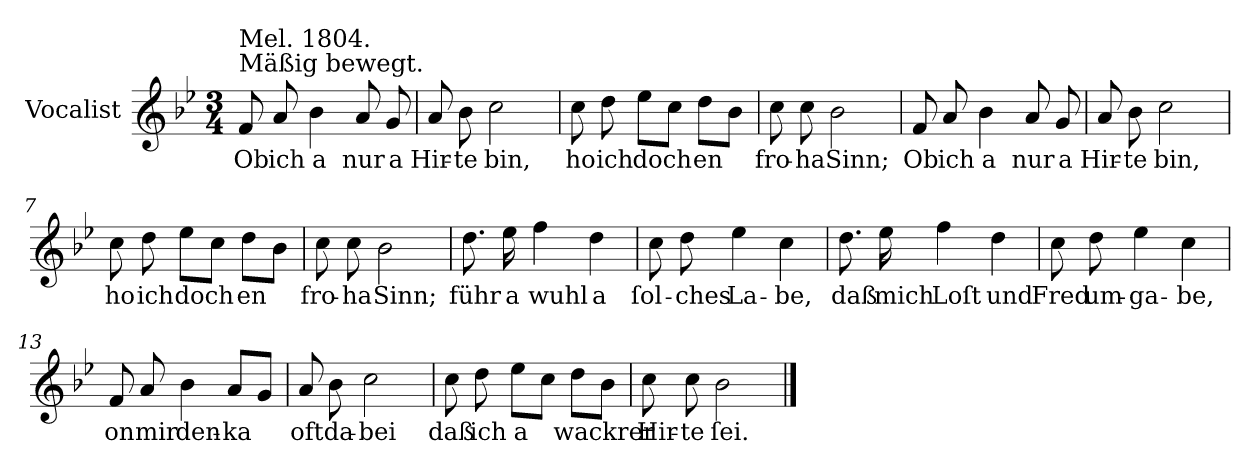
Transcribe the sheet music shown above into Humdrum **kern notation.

**kern	**text
*part1	*part1
*staff1	*staff1
*I"Vocalist	*
*k[b-e-]	*
*B-:	*
*M3/4	*
=1	=1
!LO:TX:a:t=Mäßig bewegt.	!
!LO:TX:a:t=Mel. 1804.	!
8f	Ob
8a	ich
4b-	a
8a	nur
8g	a
=2	=2
8a	Hir-
8b-	-te
2cc	bin,
=3	=3
8cc	ho
8dd	ich
8ee-L	doch
8ccJ	.
8ddL	en
8b-J	.
=4	=4
8cc	fro-
8cc	-ha
2b-	Sinn;
=5	=5
8f	Ob
8a	ich
4b-	a
8a	nur
8g	a
=6	=6
8a	Hir-
8b-	-te
2cc	bin,
=7	=7
8cc	ho
8dd	ich
8ee-L	doch
8ccJ	.
8ddL	en
8b-J	.
=8	=8
8cc	fro-
8cc	-ha
2b-	Sinn;
=9	=9
8.dd	führ
16ee-	a
4ff	wuhl
4dd	a
=10	=10
8cc	ſol-
8dd	-ches
4ee-	La-
4cc	-be,
=11	=11
8.dd	daß
16ee-	mich
4ff	Loſt
4dd	und
=12	=12
8cc	Fred
8dd	um-
4ee-	-ga-
4cc	-be,
=13	=13
8f	on
8a	mir
4b-	den-
8aL	-ka
8gJ	.
=14	=14
8a	oft
8b-	da-
2cc	-bei
=15	=15
8cc	daß
8dd	ich
8ee-L	a
8ccJ	.
8ddL	wackrer
8b-J	.
=16	=16
8cc	Hir-
8cc	-te
2b-	ſei.
==	==
*-	*-
